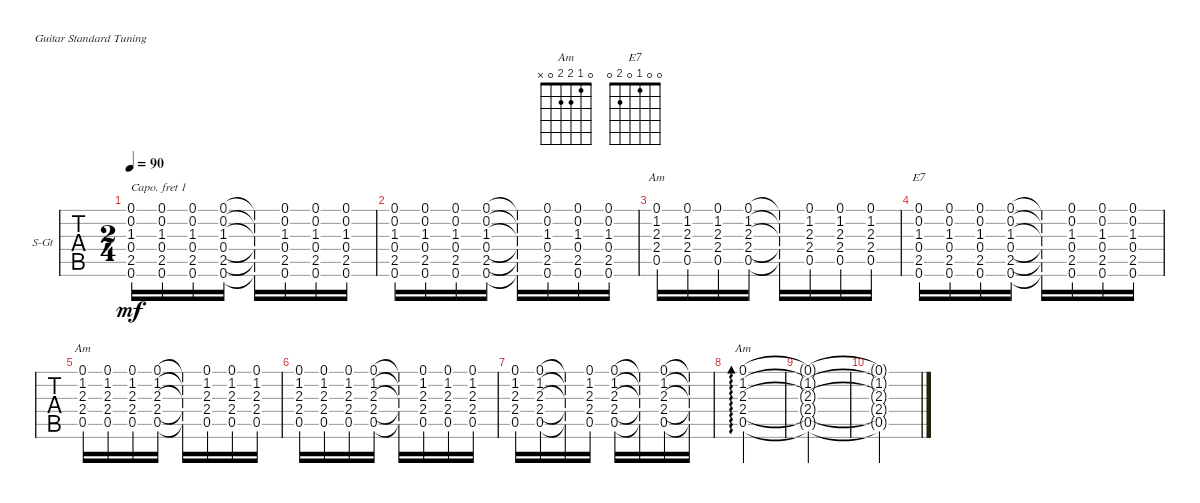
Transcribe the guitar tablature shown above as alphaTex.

\defaultSystemsLayout 4
\bracketExtendMode groupsimilarinstruments
\firstSystemTrackNameOrientation horizontal
\otherSystemsTrackNameOrientation horizontal
\track ("Steel Guitar" "S-Gt") {solo instrument acousticguitarsteel}
\staff {tabs}
\capo 1
\tuning (E4 B3 G3 D3 A2 E2)
\chord ("Am" 0 1 2 2 0 x) {showfingering false}
\chord ("E7" 0 0 1 0 2 0) {showfingering false}
\ts (2 4)
\tempo 90
\clef g2
\ks c
(0.1 2.5 0.4 1.3 0.2 0.6).16{dy mf} (0.1 2.5 0.4 1.3 0.2 0.6).16 (0.1 2.5 0.4 1.3 0.2 0.6).16 (0.1 2.5 0.4 1.3 0.2 0.6).16 (2.5{t} 0.4{t} 1.3{t} 0.2{t} 0.1{t} 0.6{t}).16 (0.1 2.5 0.4 1.3 0.2 0.6).16 (0.1 2.5 0.4 1.3 0.2 0.6).16 (0.1 2.5 0.4 1.3 0.2 0.6).16 |
(0.1 2.5 0.4 1.3 0.2 0.6).16 (0.1 2.5 0.4 1.3 0.2 0.6).16 (0.1 2.5 0.4 1.3 0.2 0.6).16 (0.1 2.5 0.4 1.3 0.2 0.6).16 (2.5{t} 0.4{t} 1.3{t} 0.2{t} 0.1{t} 0.6{t}).16 (0.1 2.5 0.4 1.3 0.2 0.6).16 (0.1 2.5 0.4 1.3 0.2 0.6).16 (0.1 2.5 0.4 1.3 0.2 0.6).16 |
(0.1 0.5 2.4 2.3 1.2).16{ch "Am"} (0.1 0.5 2.4 2.3 1.2).16 (0.1 0.5 2.4 2.3 1.2).16 (0.1 0.5 2.4 2.3 1.2).16 (0.5{t} 2.4{t} 2.3{t} 1.2{t} 0.1{t}).16 (0.1 0.5 2.4 2.3 1.2).16 (0.1 0.5 2.4 2.3 1.2).16 (0.1 0.5 2.4 2.3 1.2).16 |
(0.1 2.5 0.4 1.3 0.2 0.6).16{ch "E7"} (0.1 2.5 0.4 1.3 0.2 0.6).16 (0.1 2.5 0.4 1.3 0.2 0.6).16 (0.1 2.5 0.4 1.3 0.2 0.6).16 (2.5{t} 0.4{t} 1.3{t} 0.2{t} 0.1{t} 0.6{t}).16 (0.1 2.5 0.4 1.3 0.2 0.6).16 (0.1 2.5 0.4 1.3 0.2 0.6).16 (0.1 2.5 0.4 1.3 0.2 0.6).16 |
(0.1 0.5 2.4 2.3 1.2).16{ch "Am"} (0.1 0.5 2.4 2.3 1.2).16 (0.1 0.5 2.4 2.3 1.2).16 (0.1 0.5 2.4 2.3 1.2).16 (0.5{t} 2.4{t} 2.3{t} 1.2{t} 0.1{t}).16 (0.1 0.5 2.4 2.3 1.2).16 (0.1 0.5 2.4 2.3 1.2).16 (0.1 0.5 2.4 2.3 1.2).16 |
(0.1 0.5 2.4 2.3 1.2).16 (0.1 0.5 2.4 2.3 1.2).16 (0.1 0.5 2.4 2.3 1.2).16 (0.1 0.5 2.4 2.3 1.2).16 (0.5{t} 2.4{t} 2.3{t} 1.2{t} 0.1{t}).16 (0.1 0.5 2.4 2.3 1.2).16 (0.1 0.5 2.4 2.3 1.2).16 (0.1 0.5 2.4 2.3 1.2).16 |
(0.1 0.5 2.4 2.3 1.2).16 (0.1 0.5 2.4 2.3 1.2).16 (0.1{t} 0.5{t} 2.4{t} 2.3{t} 1.2{t}).16 (0.1 0.5 2.4 2.3 1.2).16 (0.5 2.4 2.3 1.2 0.1).16 (0.1{t} 0.5{t} 2.4{t} 2.3{t} 1.2{t}).16 (0.1 0.5 2.4 2.3 1.2).16 (0.1{t} 0.5{t} 2.4{t} 2.3{t} 1.2{t}).16 |
(0.5 2.4 2.3 1.2 0.1).2{ad 30 ch "Am"} |
(0.1{t} 1.2{t} 2.3{t} 2.4{t} 0.5{t}).2 |
(0.1{t} 1.2{t} 2.3{t} 2.4{t} 0.5{t}).2
